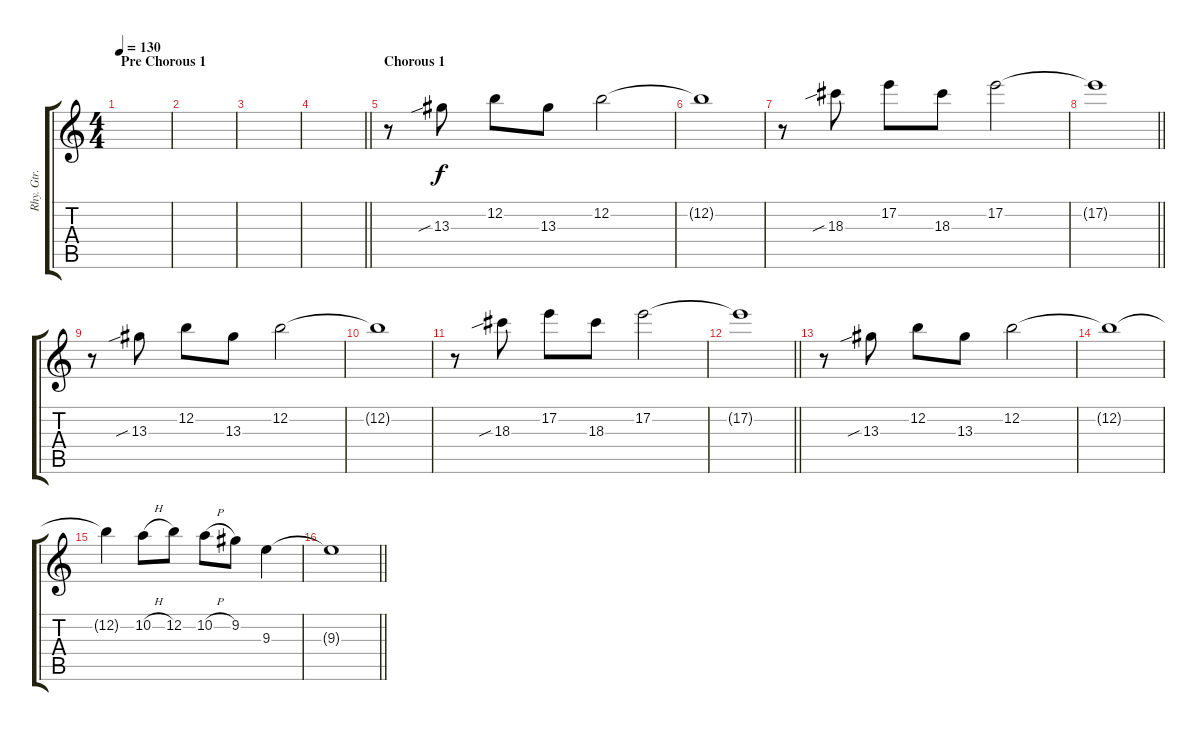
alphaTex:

\track ("Rhy. Gtr. 4" "Rhy. Gtr. ") {instrument acousticguitarnylon}
\staff {score tabs}
\tuning (E4 B3 G3 D3 A2 E2) {hide}
\ts (4 4)
\section ("" "Pre Chorous 1")
\tempo 130
\clef g2
\ks c
|
|
|
\barLineRight lightlight
|
\section ("" "Chorous 1")
r.8 13.3{sib}.8 12.2.8 13.3.8 12.2.2 |
12.2{t}.1 |
r.8 18.3{sib}.8 17.2.8 18.3.8 17.2.2 |
\barLineRight lightlight
17.2{t}.1 |
r.8 13.3{sib}.8 12.2.8 13.3.8 12.2.2 |
12.2{t}.1 |
r.8 18.3{sib}.8 17.2.8 18.3.8 17.2.2 |
\barLineRight lightlight
17.2{t}.1 |
r.8 13.3{sib}.8 12.2.8 13.3.8 12.2.2 |
12.2{t}.1 |
12.2{t}.4 10.2{h}.8 12.2.8 10.2{h}.8 9.2.8 9.3.4 |
\barLineRight lightlight
9.3{t}.1
